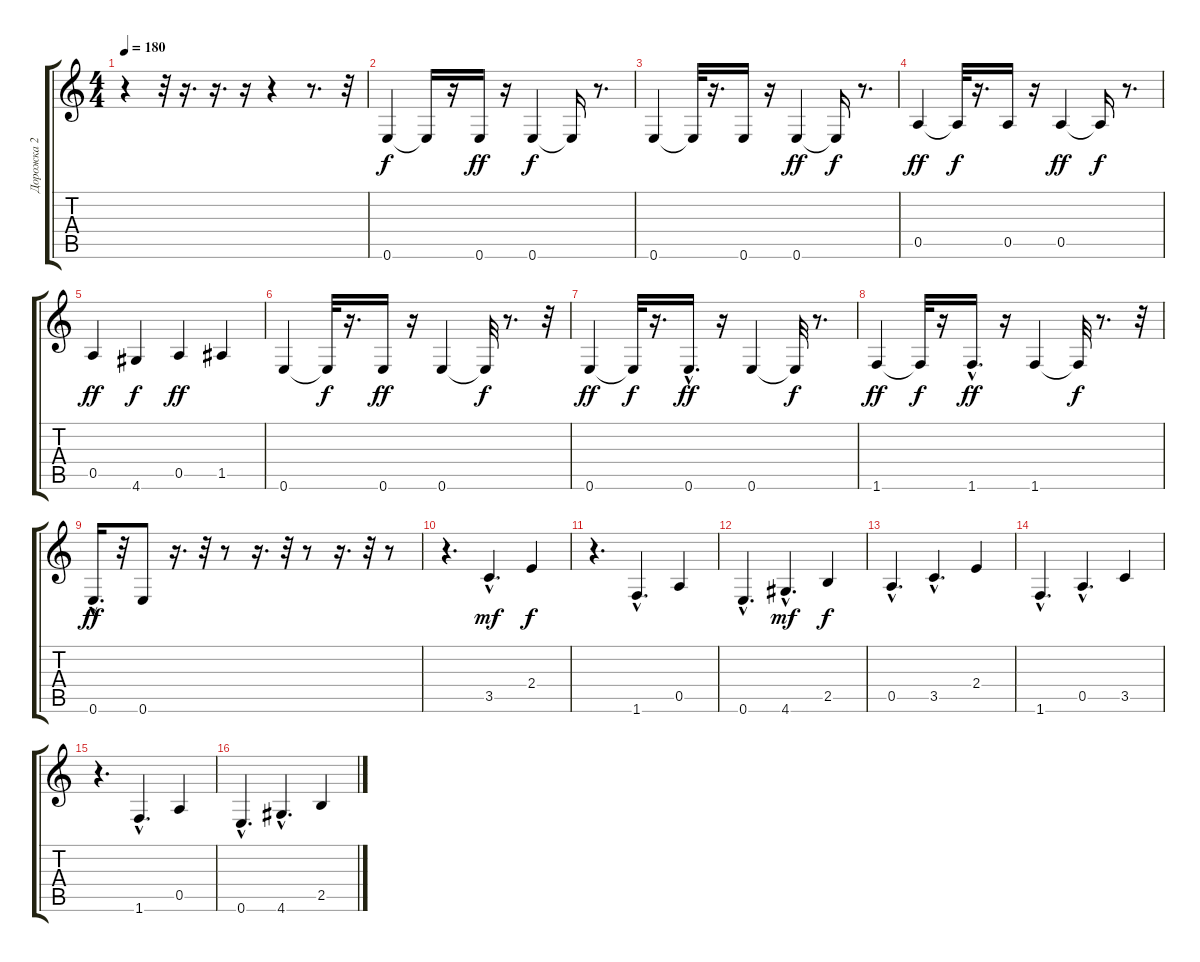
\track ("Дорожка 2" "Дорожка 2") {instrument electricbassfinger}
\staff {score tabs}
\tuning (E4 B3 G3 D3 A2 E2) {hide}
\ts (4 4)
\tempo 180
\clef g2
\ks c
r.4{dy f} r.32 r.16{d} r.16{d} r.16 r.4 r.8{d} r.32 |
0.6.4 0.6{t}.16 r.16 0.6.16{dy ff} r.16 0.6.4{dy f} 0.6{t}.16 r.8{d} |
0.6.4 0.6{t}.32 r.16{d} 0.6.16 r.16 0.6.4{dy ff} 0.6{t}.16{dy f} r.8{d} |
0.5.4{dy ff} 0.5{t}.32{dy f} r.16{d} 0.5.16 r.16 0.5.4{dy ff} 0.5{t}.16{dy f} r.8{d} |
0.5.4{dy ff} 4.6.4{dy f} 0.5.4{dy ff} 1.5.4 |
0.6.4 0.6{t}.32{dy f} r.16{d} 0.6.16{dy ff} r.16 0.6.4 0.6{t}.32{dy f} r.8{d} r.32 |
0.6.4{dy ff} 0.6{t}.32{dy f} r.16{d} 0.6{hac}.16{d dy ff} r.16 0.6.4 0.6{t}.32{dy f} r.8{d} |
1.6.4{dy ff} 1.6{t}.32{dy f} r.16 1.6{hac}.16{d dy ff} r.16 1.6.4 1.6{t}.32{dy f} r.8{d} r.32 |
0.6{hac}.16{d dy ff} r.32 0.6.8 r.16{d} r.32 r.8 r.16{d} r.32 r.8 r.16{d} r.32 r.8 |
r.4{d} 3.5{hac}.4{d dy mf} 2.4.4{dy f} |
r.4{d} 1.6{hac}.4{d} 0.5.4 |
0.6{hac}.4{d} 4.6{hac}.4{d dy mf} 2.5.4{dy f} |
0.5{hac}.4{d} 3.5{hac}.4{d} 2.4.4 |
1.6{hac}.4{d} 0.5{hac}.4{d} 3.5.4 |
r.4{d} 1.6{hac}.4{d} 0.5.4 |
0.6{hac}.4{d} 4.6{hac}.4{d} 2.5.4
